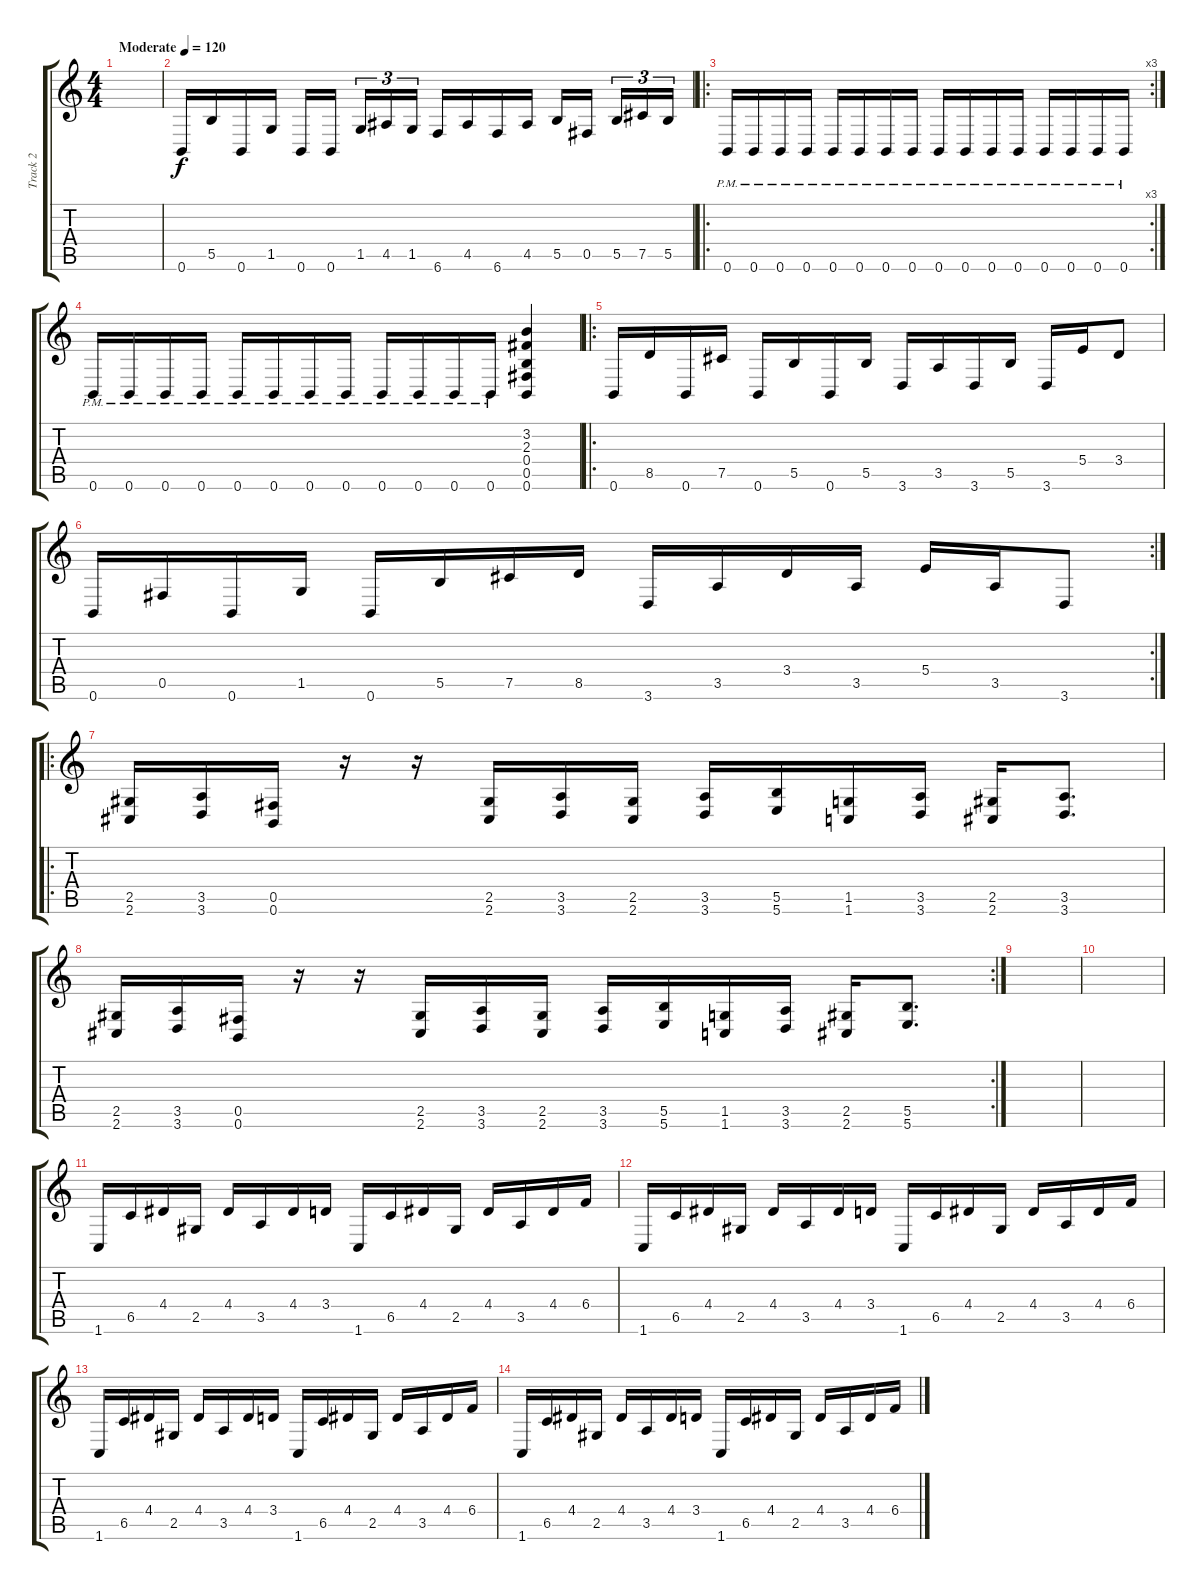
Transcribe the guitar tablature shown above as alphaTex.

\track ("Track 2" "Track 2") {instrument distortionguitar}
\staff {score tabs}
\tuning (Db4 Ab3 E3 B2 Gb2 B1) {hide}
\ts (4 4)
\tempo (120 "Moderate")
\clef g2
\ks c
|
0.6.16 5.5.16 0.6.16 1.5.16 0.6.16 0.6.16{beam splitsecondary} 1.5.16{tu (3 2)} 4.5.16{tu (3 2)} 1.5.16{tu (3 2)} 6.6.16 4.5.16 6.6.16 4.5.16 5.5.16 0.5.16{beam splitsecondary} 5.5.16{tu (3 2)} 7.5.16{tu (3 2)} 5.5.16{tu (3 2)} |
\ro
\rc 3
0.6{pm}.16 0.6{pm}.16 0.6{pm}.16 0.6{pm}.16 0.6{pm}.16 0.6{pm}.16 0.6{pm}.16 0.6{pm}.16 0.6{pm}.16 0.6{pm}.16 0.6{pm}.16 0.6{pm}.16 0.6{pm}.16 0.6{pm}.16 0.6{pm}.16 0.6{pm}.16 |
0.6{pm}.16 0.6{pm}.16 0.6{pm}.16 0.6{pm}.16 0.6{pm}.16 0.6{pm}.16 0.6{pm}.16 0.6{pm}.16 0.6{pm}.16 0.6{pm}.16 0.6{pm}.16 0.6{pm}.16 (3.2 2.3 0.4 0.5 0.6).4 |
\ro
0.6.16 8.5.16 0.6.16 7.5.16 0.6.16 5.5.16 0.6.16 5.5.16 3.6.16 3.5.16 3.6.16 5.5.16 3.6.16 5.4.16 3.4.8 |
\rc 2
0.6.16 0.5.16 0.6.16 1.5.16 0.6.16 5.5.16 7.5.16 8.5.16 3.6.16 3.5.16 3.4.16 3.5.16 5.4.16 3.5.16 3.6.8 |
\ro
(2.5 2.6).16 (3.5 3.6).16 (0.5 0.6).16 r.16 r.16 (2.5 2.6).16 (3.5 3.6).16 (2.5 2.6).16 (3.5 3.6).16 (5.5 5.6).16 (1.5 1.6).16 (3.5 3.6).16 (2.5 2.6).16 (3.5 3.6).8{d} |
\rc 2
(2.5 2.6).16 (3.5 3.6).16 (0.5 0.6).16 r.16 r.16 (2.5 2.6).16 (3.5 3.6).16 (2.5 2.6).16 (3.5 3.6).16 (5.5 5.6).16 (1.5 1.6).16 (3.5 3.6).16 (2.5 2.6).16 (5.5 5.6).8{d} |
|
|
1.6.16 6.5.16 4.4.16 2.5.16 4.4.16 3.5.16 4.4.16 3.4.16 1.6.16 6.5.16 4.4.16 2.5.16 4.4.16 3.5.16 4.4.16 6.4.16 |
1.6.16 6.5.16 4.4.16 2.5.16 4.4.16 3.5.16 4.4.16 3.4.16 1.6.16 6.5.16 4.4.16 2.5.16 4.4.16 3.5.16 4.4.16 6.4.16 |
1.6.16 6.5.16 4.4.16 2.5.16 4.4.16 3.5.16 4.4.16 3.4.16 1.6.16 6.5.16 4.4.16 2.5.16 4.4.16 3.5.16 4.4.16 6.4.16 |
1.6.16 6.5.16 4.4.16 2.5.16 4.4.16 3.5.16 4.4.16 3.4.16 1.6.16 6.5.16 4.4.16 2.5.16 4.4.16 3.5.16 4.4.16 6.4.16
